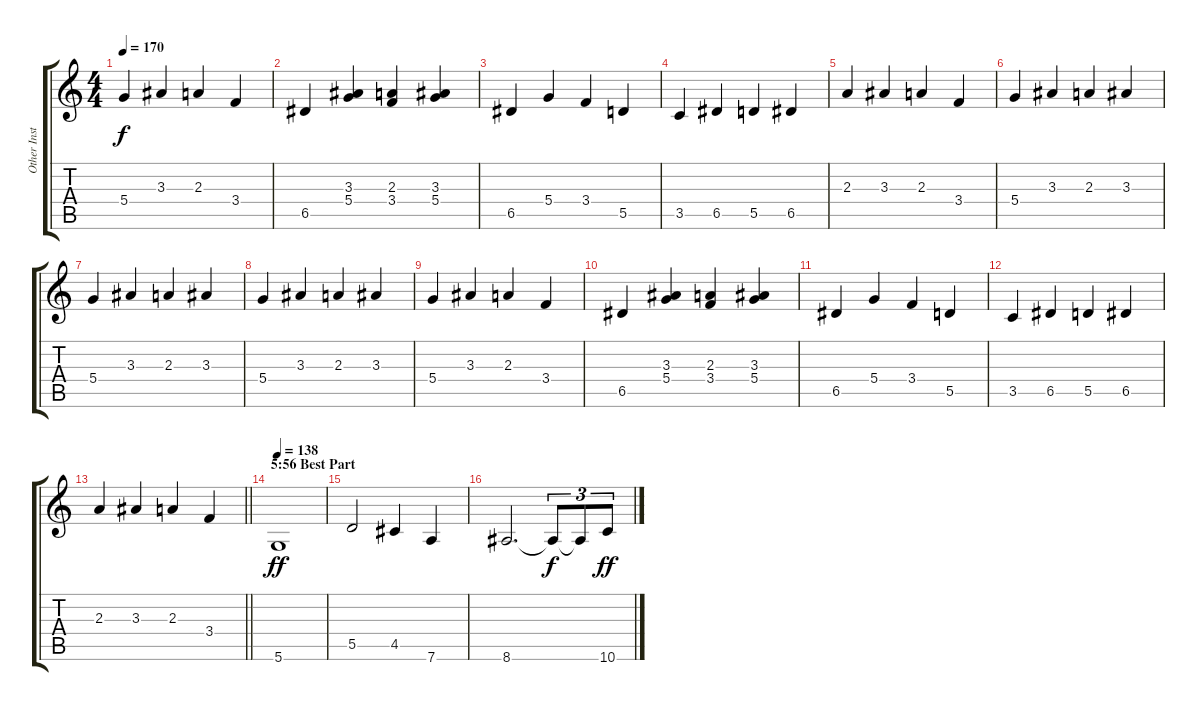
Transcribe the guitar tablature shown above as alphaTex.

\track ("Other Inst." "Other Inst") {instrument acousticguitarnylon}
\staff {score tabs}
\tuning (E4 B3 G3 D3 A2 D2) {hide}
\ts (4 4)
\tempo 170
\clef g2
\ks c
5.4.4{dy f} 3.3.4 2.3.4 3.4.4 |
6.5.4 (3.3 5.4).4 (2.3 3.4).4 (3.3 5.4).4 |
6.5.4 5.4.4 3.4.4 5.5.4 |
3.5.4 6.5.4 5.5.4 6.5.4 |
2.3.4 3.3.4 2.3.4 3.4.4 |
5.4.4{volume 15 instrument acousticguitarnylon} 3.3.4 2.3.4 3.3.4 |
5.4.4 3.3.4 2.3.4 3.3.4 |
5.4.4 3.3.4 2.3.4 3.3.4 |
5.4.4 3.3.4 2.3.4 3.4.4 |
6.5.4 (3.3 5.4).4 (2.3 3.4).4 (3.3 5.4).4 |
6.5.4 5.4.4 3.4.4 5.5.4 |
3.5.4 6.5.4 5.5.4 6.5.4 |
\barLineRight lightlight
2.3.4 3.3.4 2.3.4 3.4.4 |
\section ("" "5:56 Best Part")
\tempo 138
5.6.1{dy ff volume 13 instrument contrabass} |
5.5.2 4.5.4 7.6.4 |
8.6.2{d} 8.6{t}.8{tu (3 2) dy f} 8.6{t}.8{tu (3 2)} 10.6.8{tu (3 2) dy ff}
